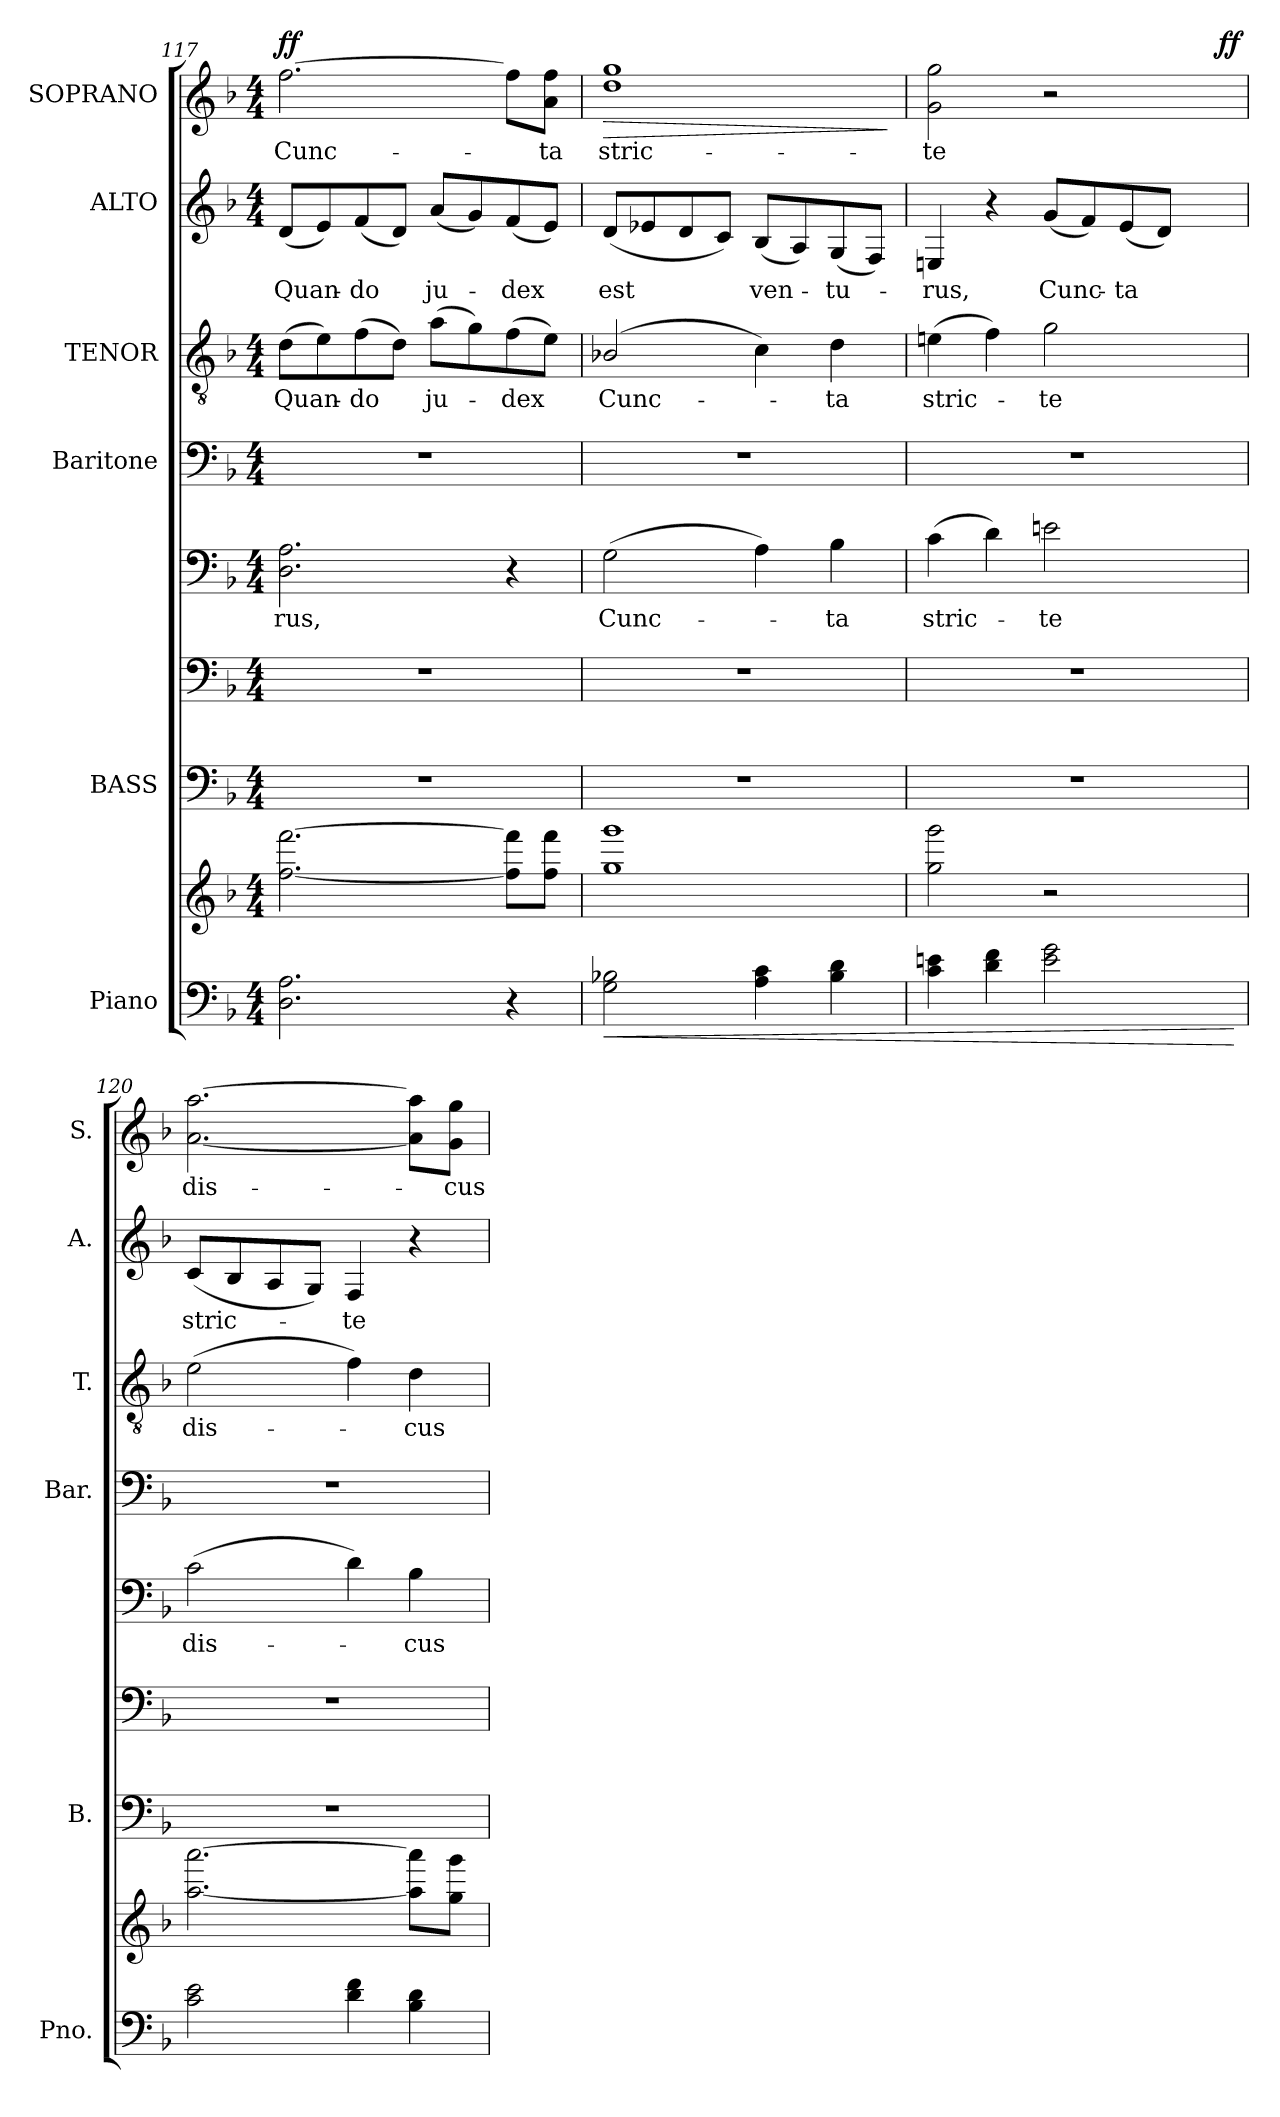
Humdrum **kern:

**kern	**kern	**dynam	**kern	**kern	**kern	**text	**kern	**kern	**text	**kern	**text	**kern	**text	**dynam
*part6	*part6	*part6	*part5	*part5	*part5	*part5	*part4	*part3	*part3	*part2	*part2	*part1	*part1	*part1
*staff9	*staff8	*staff8/9	*staff7	*staff6	*staff5	*staff5	*staff4	*staff3	*staff3	*staff2	*staff2	*staff1	*staff1	*staff1
*I"Piano	*	*	*I"BASS	*	*	*	*I"Baritone	*I"TENOR	*	*I"ALTO	*	*I"SOPRANO	*	*
*I'Pno.	*	*	*I'B.	*	*	*	*I'Bar.	*I'T.	*	*I'A.	*	*I'S.	*	*
!!LO:PB:g=z
*clefF4	*clefG2	*	*clefF4	*clefF4	*clefF4	*	*clefF4	*clefGv2	*	*clefG2	*	*clefG2	*	*
*	*	*	*	*	*	*	*	*ITrd7c12	*	*	*	*	*	*
*k[b-]	*k[b-]	*	*k[b-]	*k[b-]	*k[b-]	*	*k[b-]	*k[b-]	*	*k[b-]	*	*k[b-]	*	*
*F:	*F:	*	*F:	*F:	*F:	*	*F:	*F:	*	*F:	*	*F:	*	*
*M4/4	*M4/4	*	*M4/4	*M4/4	*M4/4	*	*M4/4	*M4/4	*	*M4/4	*	*M4/4	*	*
=117	=117	=117	=117	=117	=117	=117	=117	=117	=117	=117	=117	=117	=117	=117
!	!	!	!	!	!	!LO:LY:b:color=#000000	!	!	!	!	!	!	!	!
!	!	!	!	!	!	!	!	!	!LO:LY:b:color=#000000	!	!	!	!	!
!	!	!	!	!	!	!	!	!	!	!	!LO:LY:b:color=#000000	!	!	!
!	!	!	!	!	!	!	!	!	!	!	!	!	!LO:LY:b:color=#000000	!
2.Di\ 2.Ai	[2.ffi\ [2.fffi	.	1r	1r	2.Di\ 2.Ai	-rus,	1r	(8Di\L	Quan-	(8di/L	Quan-	[2.ffi\	Cunc-	ff
.	.	.	.	.	.	.	.	8Ei\)	.	8ei/)	.	.	.	.
!	!	!	!	!	!	!	!	!	!LO:LY:b:color=#000000	!	!	!	!	!
!	!	!	!	!	!	!	!	!	!	!	!LO:LY:b:color=#000000	!	!	!
.	.	.	.	.	.	.	.	(8Fi\	-do	(8fi/	-do	.	.	.
.	.	.	.	.	.	.	.	8Di\J)	.	8di/J)	.	.	.	.
!	!	!	!	!	!	!	!	!	!LO:LY:b:color=#000000	!	!	!	!	!
!	!	!	!	!	!	!	!	!	!	!	!LO:LY:b:color=#000000	!	!	!
.	.	.	.	.	.	.	.	(8Ai\L	ju-	(8ai/L	ju-	.	.	.
.	.	.	.	.	.	.	.	8Gi\)	.	8gi/)	.	.	.	.
!	!	!	!	!	!	!	!	!	!LO:LY:b:color=#000000	!	!	!	!	!
!	!	!	!	!	!	!	!	!	!	!	!LO:LY:b:color=#000000	!	!	!
4r	8ffi\] 8fffi]L	.	.	.	4r	.	.	(8Fi\	-dex	(8fi/	-dex	8ffi\L]	.	.
!	!	!	!	!	!	!	!	!	!	!	!	!	!LO:LY:b:color=#000000	!
.	8ffi\ 8fffiJ	.	.	.	.	.	.	8Ei\J)	.	8ei/J)	.	8ai\ 8ffiJ	-ta	.
=118	=118	=118	=118	=118	=118	=118	=118	=118	=118	=118	=118	=118	=118	=118
!	!	!LO:HP:b=2	!	!	!	!	!	!	!	!	!	!	!	!
!	!	!LO:HP:n=1:b	!	!	!	!	!	!	!	!	!	!	!	!
!	!	!	!	!	!	!LO:LY:b:color=#000000	!	!	!	!	!	!	!	!
!	!	!	!	!	!	!	!	!	!LO:LY:b:color=#000000	!	!	!	!	!
!	!	!	!	!	!	!	!	!	!	!	!LO:LY:b:color=#000000	!	!	!
!	!	!	!	!	!	!	!	!	!	!	!	!	!LO:LY:b:color=#000000	!LO:HP:b
2Gi\ 2B-Xi	1ggi 1gggi	< >	1r	1r	(2Gi\	Cunc-	1r	(2BB-Xi/	Cunc-	(8di/L	est	1ddi 1ggi	stric-	>
.	.	.	.	.	.	.	.	.	.	8e-Xi/	.	.	.	.
.	.	.	.	.	.	.	.	.	.	8di/	.	.	.	.
.	.	.	.	.	.	.	.	.	.	8ci/J)	.	.	.	.
!	!	!	!	!	!	!	!	!	!	!	!LO:LY:b:color=#000000	!	!	!
4Ai\ 4ci	.	.	.	.	4Ai\)	.	.	4Ci\)	.	(8B-i/L	ven-	.	.	.
.	.	.	.	.	.	.	.	.	.	8Ai/)	.	.	.	.
!	!	!	!	!	!	!LO:LY:b:color=#000000	!	!	!	!	!	!	!	!
!	!	!	!	!	!	!	!	!	!LO:LY:b:color=#000000	!	!	!	!	!
!	!	!	!	!	!	!	!	!	!	!	!LO:LY:b:color=#000000	!	!	!
4B-i\ 4di	.	.	.	.	4B-i\	-ta	.	4Di\	-ta	(8Gi/	-tu-	.	.	.
.	.	.	.	.	.	.	.	.	.	8Fi/J)	.	.	.	.
.	.	]	.	.	.	.	.	.	.	.	.	.	.	]
=119	=119	=119	=119	=119	=119	=119	=119	=119	=119	=119	=119	=119	=119	=119
!	!	!	!	!	!	!LO:LY:b:color=#000000	!	!	!	!	!	!	!	!
!	!	!	!	!	!	!	!	!	!LO:LY:b:color=#000000	!	!	!	!	!
!	!	!	!	!	!	!	!	!	!	!	!LO:LY:b:color=#000000	!	!	!
!	!	!	!	!	!	!	!	!	!	!	!	!	!LO:LY:b:color=#000000	!
*	*	*	*	*	*	*	*	*	*	*	*	*^	*	*
4ci\ 4eni	2ggi\ 2gggi	.	1r	1r	(4ci\	stric-	1r	(4Eni\	stric-	4Eni/	-rus,	2gi\ 2ggi	2ryy	-te	.
4di\ 4fi	.	.	.	.	4di\)	.	.	4Fi\)	.	4r	.	.	.	.	.
!	!	!	!	!	!	!LO:LY:b:color=#000000	!	!	!	!	!	!	!	!	!
!	!	!	!	!	!	!	!	!	!LO:LY:b:color=#000000	!	!	!	!	!	!
!	!	!	!	!	!	!	!	!	!	!	!LO:LY:b:color=#000000	!	!	!	!
2ei\ 2gi	2r	.	.	.	2eni\	-te	.	2Gi\	-te	(8gi/L	Cunc-	2r	4ryy	.	.
.	.	.	.	.	.	.	.	.	.	8fi/)	.	.	.	.	.
!	!	!	!	!	!	!	!	!	!	!	!LO:LY:b:color=#000000	!	!	!	!
.	.	.	.	.	.	.	.	.	.	(8ei/	-ta	.	8ryy	.	.
.	.	.	.	.	.	.	.	.	.	8di/J)	.	.	16ryy	.	.
.	.	.	.	.	.	.	.	.	.	.	.	.	32ryy	.	.
.	.	.	.	.	.	.	.	.	.	.	.	.	64ryy	.	.
.	.	.	.	.	.	.	.	.	.	.	.	.	128...ryy	.	.
.	.	.	.	.	.	.	.	.	.	.	.	.	1024ryy	.	ff
.	.	[	.	.	.	.	.	.	.	.	.	.	.	.	.
*	*	*	*	*	*	*	*	*	*	*	*	*v	*v	*	*
=120	=120	=120	=120	=120	=120	=120	=120	=120	=120	=120	=120	=120	=120	=120
*	*	*	*	*	*	*	*	*	*	*	*	*^	*	*
!	!	!	!	!	!	!LO:LY:b:color=#000000	!	!	!	!	!	!	!	!	!
*	*	*	*	*	*	*	*	*	*	*	*	*v	*v	*	*
*	*	*	*	*	*	*	*	*	*	*	*	*^	*	*
!	!	!	!	!	!	!	!	!	!LO:LY:b:color=#000000	!	!	!	!	!	!
*	*	*	*	*	*	*	*	*	*	*	*	*v	*v	*	*
*	*	*	*	*	*	*	*	*	*	*	*	*^	*	*
!	!	!	!	!	!	!	!	!	!	!	!LO:LY:b:color=#000000	!	!	!	!
*	*	*	*	*	*	*	*	*	*	*	*	*v	*v	*	*
*	*	*	*	*	*	*	*	*	*	*	*	*^	*	*
!	!	!	!	!	!	!	!	!	!	!	!	!	!	!LO:LY:b:color=#000000	!
*	*	*	*	*	*	*	*	*	*	*	*	*v	*v	*	*
2ci\ 2ei	[2.aai\ [2.aaai	.	1r	1r	(2ci\	dis-	1r	(2Ei\	dis-	(8ci/L	stric-	[2.ai\ [2.aai	dis-	.
.	.	.	.	.	.	.	.	.	.	8B-i/	.	.	.	.
.	.	.	.	.	.	.	.	.	.	8Ai/	.	.	.	.
.	.	.	.	.	.	.	.	.	.	8Gi/J)	.	.	.	.
!	!	!	!	!	!	!	!	!	!	!	!LO:LY:b:color=#000000	!	!	!
4di\ 4fi	.	.	.	.	4di\)	.	.	4Fi\)	.	4Fi/	-te	.	.	.
!	!	!	!	!	!	!LO:LY:b:color=#000000	!	!	!	!	!	!	!	!
!	!	!	!	!	!	!	!	!	!LO:LY:b:color=#000000	!	!	!	!	!
4B-i\ 4di	8aai\] 8aaai]L	.	.	.	4B-i\	-cus-	.	4Di\	-cus-	4r	.	8ai\] 8aai]L	.	.
!	!	!	!	!	!	!	!	!	!	!	!	!	!LO:LY:b:color=#000000	!
.	8ggi\ 8gggiJ	.	.	.	.	.	.	.	.	.	.	8gi\ 8ggiJ	-cus-	.
=	=	=	=	=	=	=	=	=	=	=	=	=	=	=
*-	*-	*-	*-	*-	*-	*-	*-	*-	*-	*-	*-	*-	*-	*-
